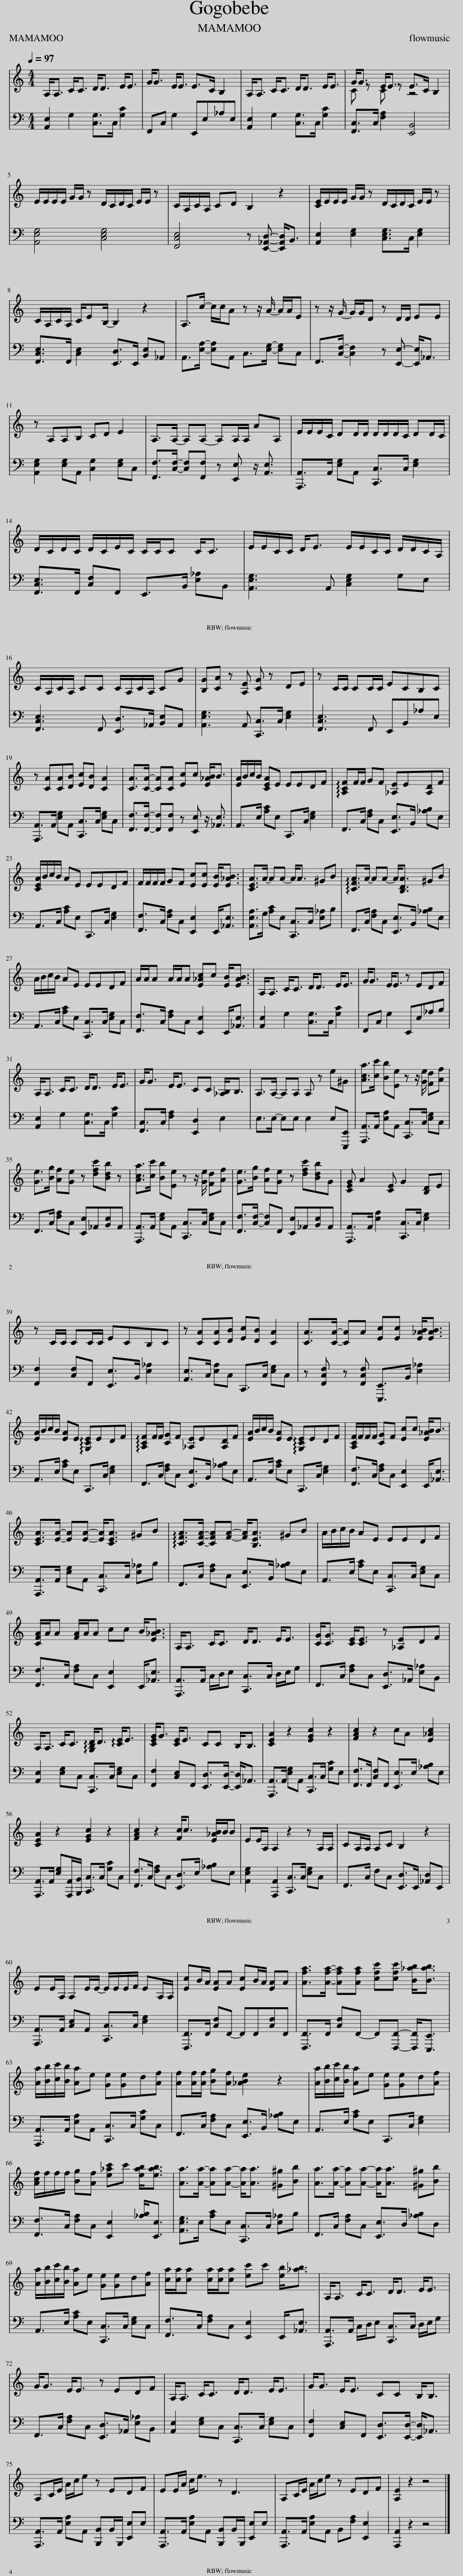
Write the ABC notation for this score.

X:1
%%score { ( 1 3 ) | 2 }
L:1/8
Q:1/4=97
M:4/4
I:linebreak $
K:C
V:1 treble
V:3 treble
V:2 bass
V:1
 A,<A, C<C D<D E<E | G<G E<E E>C B,2 | A,<A, C<C D<D E<E | G<G E<E E>C B,2 |$ E/E/E/E/ G/G/ z D/C/D/C/ E/E/ z | %5
 C/A,/C/A,/ CD B,2 z2 | [CE]/E/E/E/ G/G/ z D/C/D/C/ E/E/ z |$ C/A,/C/A,/ C/EB,/- B,2 z2 | A,>c- c/c/A z z/ A/- A/A/E | z z/ G/- G/G/D z D/D/ EE |$ %10
 z A,A,B, CD E2 | A,>A,- A,A,- A,A,/A,/ AA, | E/E/E/C/ DD/D/ D/D/D/C/ DD/C/ |$ D/C/D/C/ D/C/E/C/ C/C/C C<C | E/E/C/C/ D<E E/E/C/C/ D/D/C/A,/ |$ %15
 C/A,/C/A,/ CC C/A,/C/A,/ CG | [B,G][CA] z [A,E] [CG] z DE | z C/C/ CC/C/ ECB,C |$ z [CA][CA][DB] [Ec][DB] [CA]2 | [CA]>[CA]- [CA][CA] [Ec]c [E_AB]<B | %20
 [EA]/B/c/B/ [CEA]E EEDF | !arpeggio![A,CF]F/F/ GF [_A,E]E[A,D]F |$ [CEA]/B/c/B/ AE EEDF | F/F/F/F/ GF [Ec][Ec] [EB]<[E_AB] | [CEA]>A- AA- A<A ^GB | %25
 !arpeggio![CFA]>A- AA- A<[B,DA] ^GB |$ A/B/c/B/ AE EEDF | A/A/A A/A/A [E_Ac]c [EB]<[EAB] | A,<A, C<C D<D E<E | G<G E<E z EDF |$ %30
 A,<A, C<C D<D E<E | G<G E<E CC [_A,B,]<B, | A,>A,- A,A, A, z e^G | [Aca]>[cc'] [Bb][Ee] z z/ [Ge]/ [Fd][Af] |$ [Ge]>[Bg] [Af][Ge] z [dfc'][Bdb] z | %35
 [Aca]>[cc'] [Bb][Ee] z z/ [Ge]/ [Fd][Af] | [Ge]>[Bg] [Af][Ge] z [dfc'][Bdb]G | [CEG] A2 [CE] G2 [B,D]E |$ z C/C/ CC/C/ ECB,C | z [CA][CA][DB] [Ec][DB] [CA]2 | %40
 [CA]>[CA]- [CA]A [Ec][Ec] [E_AB]<[EAB] |$ [EA]/B/c/B/ [EA]E !arpeggio![G,CE]EDF | !arpeggio![A,CF]F/F/ [CG]F [_A,E]E[A,D]F | [EA]/B/c/B/ [EA]E !arpeggio![G,CE]EDF | [A,CF]/F/F/F/ [CG]F [Ec]c [E_AB]<B |$ %45
 [CEA]>[EA]- [EA][EA]- [EA]<[CEA] ^GB | !arpeggio![CFA]>[CFA]- [CFA][FA]- [FA]<[B,EA] ^GB | A/B/c/B/ AE EEDF |$ [CFA]/A/A [FA]/A/A cc B<[E_AB] | A,<A, C<C D<D E<E | %50
 [CG]<[CG] [CE]<[CE] z [_A,E]DF |$ A,<A, C<C !arpeggio![G,B,D]<D !arpeggio![CE]<E | [CEG]<G [CE]<E CC B,<B, | [CEA]2 z2 [EGc]2 z2 | [FAc]2 z2 cA [E_Ac]2 |$ %55
 [CEA]2 z2 [EGc]2 z2 | [FAc]2 z2 [Fc]<c [E_AB]/B/B | EE/A,/ A,2 z2 z A,/A,/ | CA,/A,/ A,C B,2 z2 |$ EE/A,/ A,E/E/- E/E/E/F/ EA,/A,/ | %60
 [Ec]B/A/ [EA]A [Ec]B/A/ [EA]A | [Afa]>[Afa]- [Afa][Afa] [cfc'][cfc'] [B_ab]<[Bab] |$ [Aa]/[Bb]/[cc']/[Bb]/ [Aa]e [Ge][Ge]d[Af] | [Af][Af]/[Af]/ [Bg][Af] [_ABe]2 z2 | [Aa]/[Bb]/[cc']/[Bb]/ [Aa]e [Ge][Ge]d[Af] |$ %65
 [Acf]/f/f/f/ [Bg][Af] [e_ac']c' [eab]<[eab] | [Aa]>[Aa]- [Aa][Aa]- [Aa]<[Aa] [^G^g][Bb] | [Aa]>[Aa]- [Aa][Aa]- [Aa]<[Aa] [^G^g][Bb] |$ [Aa]/[Bb]/[cc']/[Bb]/ [Aa]e [Ge][Ge]d[Af] | [ca]/[ca]/[ca] [ca]/[ca]/[ca] [ec']c' [eb]<[_ab] | %70
 A,<A, C<C D<D E<E |$ G<G E<E z EDF | A,<A, C<C D<D E<E | G<G E<E CC B,<B, |$ A,C/E/ A/c/e z EDF | %75
 EE/A/ c<e z D3 | A,C/E/ A/c/e z EDF | [A,E]2 z2 z4 |] %78
V:2
 [A,,E,]2 G,2 [C,G,]>C, [G,C]2 | F,,C, G,2 E,,E,_A,E, | [A,,E,]2 G,2 [C,G,]>C, [G,C]2 | [F,,C,]>C, [F,A,]2 [E,,B,,]4 |$ [A,,E,G,]4 [C,E,G,]4 | %5
 [F,,C,E,]4 z [E,,_A,,D,]- [E,,A,,D,]<B,, | [A,,E,]2 [E,G,]2 [C,E,G,]>C, [E,G,]2 |$ [F,,C,E,]>F,, [C,E,]2 [E,,D,]>E,, [B,,E,]_A,, | A,,>[E,A,]- [E,A,]A,, C,>[E,G,]- [E,G,]C, | F,,>[C,F,]- [C,F,]2 z [E,,E,]- [E,,E,]<_A,, |$ %10
 [A,,E,G,]2 [E,G,]A,, [C,G,]2 [E,G,]C, | [F,,F,]>[C,F,]- [C,F,][F,,F,] z [E,,E,] z/ [A,,E,]3/2 | [A,,,A,,]>A,, [E,G,]A,, [C,,C,]>C, [E,G,]2 |$ [F,,C,E,]>F,, [C,F,]F,, E,,>B,, [E,_A,]B,, | [A,,E,G,]3 A,, [C,E,G,]2 G,E, |$ %15
 [F,,C,E,]3 F,, [E,,D,]>_A,, [B,,E,]A,, | [A,,E,G,]3 A,, [C,,C,]>C, [E,G,]2 | [F,,C,E,]3 F,, E,,B,,_A,E, |$ [A,,,A,,]>A,, [E,G,]A,, [C,,C,]>C, [E,G,]C, | [F,,F,]>[F,,F,]- [F,,F,][F,,F,] z [E,,E,] z/ [_A,,E,]3/2 | %20
 A,,>E, [A,C]E, C,,>C, [E,G,]2 | F,,>C, [F,A,]C, [E,,E,]>B,, [_A,B,]E, |$ A,,>C, [A,C]E, C,,>C, [E,G,]2 | [F,,F,]>C, [F,A,]C, [E,,E,]2 E,,<[_A,,E,] | [A,,E,A,]>G, [A,C]E, [C,,C,]>C, [E,_A,]B, | %25
 F,,>C, [F,A,]C, [E,,E,]>B,, [_A,B,]E, |$ A,,>C, [A,C]E, [C,,C,]>C, [E,G,]C, | [F,,F,]>C, [F,A,]C, [E,,E,]2 E,,<[_A,,E,] | [A,,E,]2 G,2 [C,G,]>C, [G,C]2 | F,,C, G,2 E,,E,_A,B, |$ %30
 [A,,E,]2 G,2 [C,G,]>C, [G,C]2 | [F,,C,]>C, [F,A,]2 [E,,D,]2 E,2 | E,>E,- E,E, E,2 E,[E,,,E,,] | [A,,,A,,]>A,, [E,A,]A,, [C,,C,]>C, [E,G,]C, |$ F,,>C, [F,A,]C, [E,,E,]_A,,[B,,E,]A,, | %35
 [A,,,A,,]>A,, [E,G,]A,, [C,,C,]>C, [E,G,]C, | [F,,F,]>[C,F,]- [C,F,]F,, [E,,E,]_A,,[B,,E,]A,, | [A,,,A,,]>A,, [E,A,]2 [C,,C,]>C, [E,G,]2 |$ [F,,F,]2 [C,F,]F,, [E,,E,]>B,, [E,_A,]2 | [A,,E,]>C, [E,A,]C, C,,>C, [E,G,]C, | %40
 z [F,,C,F,] z [F,,C,F,] [E,,,E,,]>B,, [E,_A,]2 |$ A,,>E, [A,C]E, C,,>C, [E,G,]2 | F,,>C, [F,A,]C, [E,,E,]>B,, [_A,B,]E, | A,,>E, [A,C]E, C,,>C, [E,G,]2 | [F,,F,]>C, [F,A,]C, [E,,E,]2 E,,<[_A,,E,] |$ %45
 [A,,,A,,]>A,, [E,G,]A,, [C,,C,]>C, [E,_A,]B, | F,,>C, [F,A,]C, [E,,E,]>B,, [_A,B,]E, | A,,>E, [A,C]E, [C,,C,]>C, [E,G,]C, |$ [F,,F,]>C, [F,A,]C, [E,,E,]2 E,,<[_A,,E,] | [A,,,A,,]>A,, C,/D,/E, [C,,C,]>C, D,/E,/G, | %50
 F,,>C, [F,A,]C, [E,,D,]>_A,, [E,_A,]B,, |$ [A,,E,]2 [E,G,]C, [C,,C,]>C, [E,G,]C, | [F,,F,]2 [C,E,]F,, [E,,D,]>[E,,D,]- [E,,D,]<_A,, | [A,,,A,,]>A,, [E,G,]A,, [C,,C,]>C, [G,C]E, | [F,,F,]>F,, [C,F,]F,, [E,,E,]>E, [_A,B,]E, |$ %55
 [A,,,A,,]>A,, [E,G,][A,,,A,,]/[B,,,B,,]/ [C,,C,]>C, [G,C]C, | [F,,F,]>C, [F,A,]C, [E,,D,]>E, [_A,B,]E, | [A,,E,G,]2 [A,,,A,,]2 [C,,C,]>C, [E,G,]C, | F,,>C, F,C, [E,,D,]>E,, [_A,,D,]E,, |$ [A,,,A,,]>A,, [C,E,]A,, [C,,C,]>C, [E,G,]2 | %60
 [F,,,F,,]>F,, [C,F,]F,,- F,,F,,[C,F,]F,, | [F,,,F,,]>F,, [C,F,]F,,- F,,[F,,,F,,]- [F,,,F,,]<[E,,,E,,] |$ [A,,,A,,]>A,, [E,A,]A,, [C,,C,]>C, [G,C]C, | F,,>C, [F,A,]C, [E,,E,]>B,, [_A,B,]E, | A,,>E, [A,C]E, C,,>C, [E,G,]2 |$ %65
 [F,,F,]>C, [F,A,]C, [E,,E,]2 [_A,B,]<[E,,E,] | [A,,E,G,]>E, [A,C]E, [C,,C,]>C, [E,_A,]B, | F,,>C, [F,A,]C, [E,,E,]>D, [_A,B,]D, |$ A,,>E, [A,C]E, [C,,C,]>C, [E,G,]C, | [F,,F,]>C, [F,A,]C, [E,,E,]2 E,,<[_A,,E,] | %70
 [A,,,A,,]>A,, C,/D,/E, [C,,C,]>C, D,/E,/G, |$ F,,>C, [F,A,]C, [E,,D,]>_A,, [E,_A,]B,, | [A,,E,]2 [E,G,]C, [C,,C,]>C, [E,G,]C, | [F,,F,]2 [C,E,]F,, [E,,D,]>[E,,D,]- [E,,D,]<_A,, |$ [A,,,A,,]>A,, [E,A,]A,, [B,,,B,,]B,,/B,,,/ [E,,E,]E, | %75
 [A,,,A,,]>A,, [E,A,]A,, [B,,,B,,]B,,/B,,,/ [E,,E,]E, | [A,,,A,,]>A,, [E,A,]A,, B,,[F,A,] [E,,E,]2 | [A,,,A,,]2 z2 z4 |] %78
V:3
 x8 | x8 | x8 | C z C z z4 |$ x8 | %5
 x8 | x8 |$ x8 | x8 | x8 |$ %10
 x8 | x8 | x8 |$ x8 | x8 |$ %15
 x8 | x8 | x8 |$ x8 | x8 | %20
 x8 | x8 |$ x8 | x8 | x8 | %25
 x8 |$ x8 | x8 | x8 | x8 |$ %30
 x8 | x8 | x8 | x8 |$ x8 | %35
 x8 | x8 | x8 |$ x8 | x8 | %40
 x8 |$ x8 | x8 | x8 | x8 |$ %45
 x8 | x8 | x8 |$ x8 | x8 | %50
 x8 |$ x8 | x8 | x8 | x8 |$ %55
 x8 | x8 | x8 | x8 |$ x8 | %60
 x8 | x8 |$ x8 | x8 | x8 |$ %65
 x8 | x8 | x8 |$ x8 | x8 | %70
 x8 |$ x8 | x8 | x8 |$ x8 | %75
 x8 | x8 | x8 |] %78
